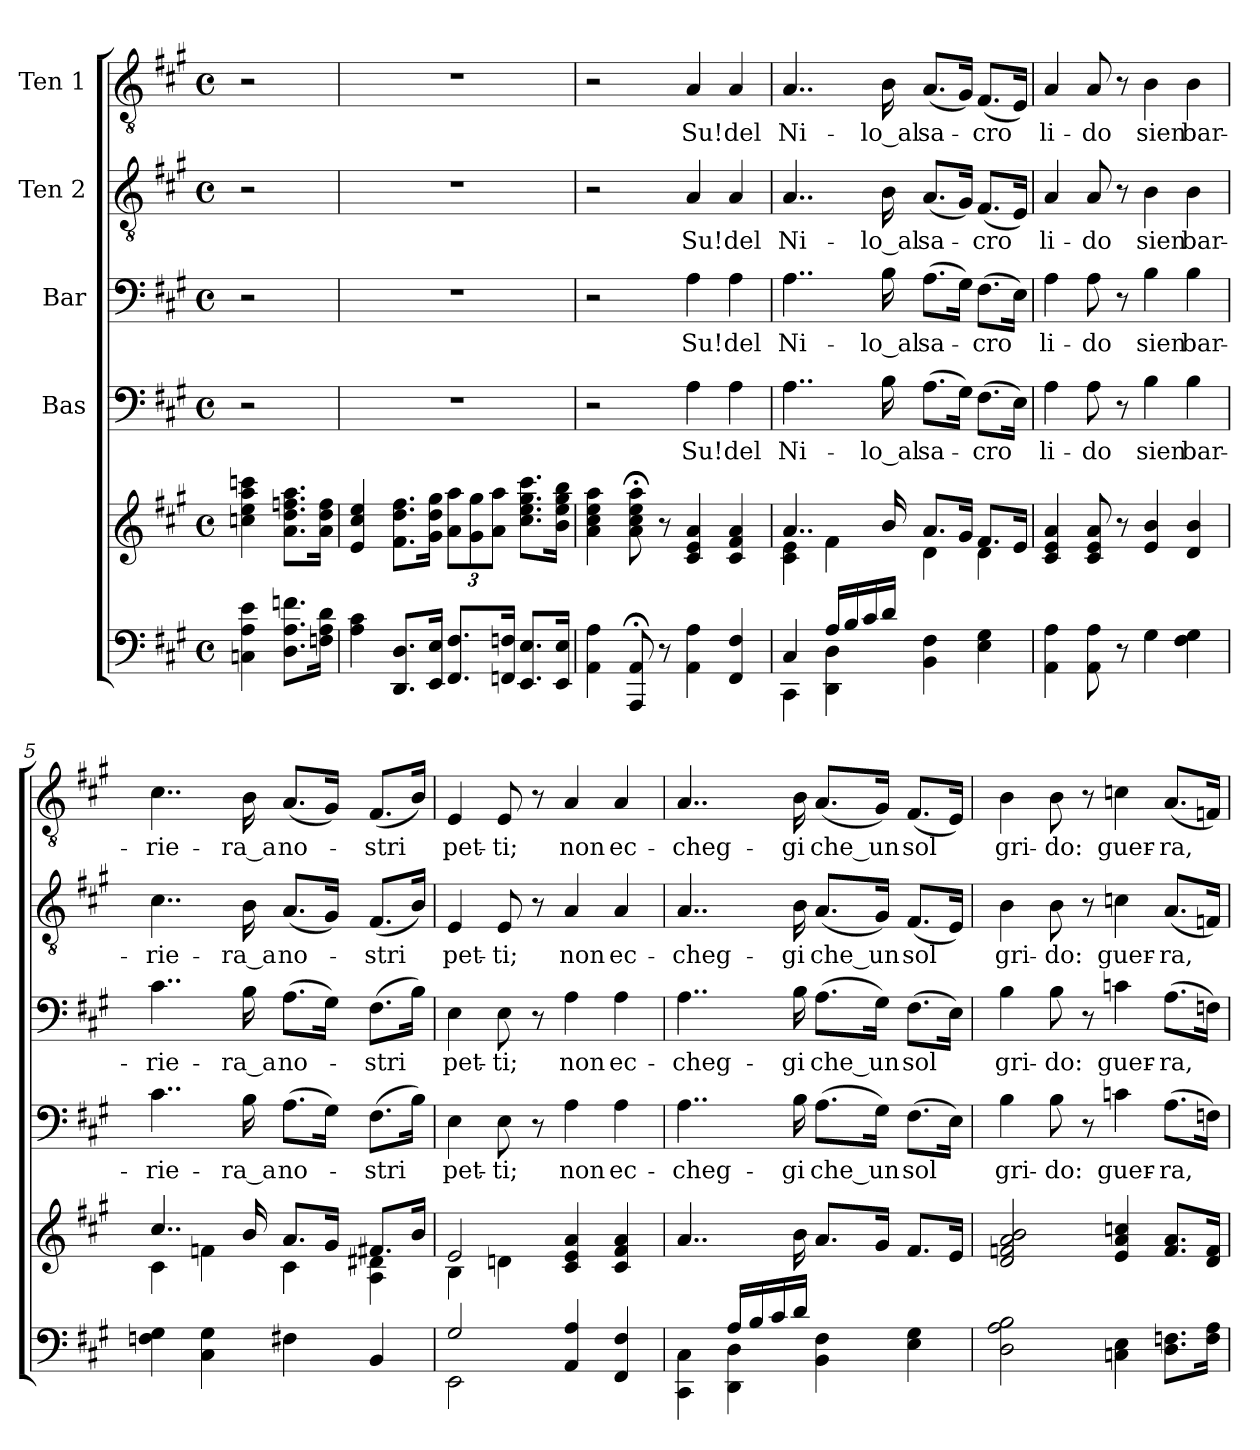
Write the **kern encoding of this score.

**kern	**kern	**kern	**text	**kern	**text	**kern	**text	**kern	**text
*part5	*part5	*part4	*part4	*part3	*part3	*part2	*part2	*part1	*part1
*staff6	*staff5	*staff4	*staff4	*staff3	*staff3	*staff2	*staff2	*staff1	*staff1
*	*	*I"Bas	*	*I"Bar	*	*I"Ten 2	*	*I"Ten 1	*
*clefF4	*clefG2	*clefF4	*	*clefF4	*	*clefGv2	*	*clefGv2	*
*k[f#c#g#]	*k[f#c#g#]	*k[f#c#g#]	*	*k[f#c#g#]	*	*k[f#c#g#]	*	*k[f#c#g#]	*
*A:	*A:	*A:	*	*A:	*	*A:	*	*A:	*
*M4/4	*M4/4	*M4/4	*	*M4/4	*	*M4/4	*	*M4/4	*
*met(c)	*met(c)	*met(c)	*	*met(c)	*	*met(c)	*	*met(c)	*
*MM96	*MM96	*MM96	*	*MM96	*	*MM96	*	*MM96	*
=	=	=	=	=	=	=	=	=	=
4Cn\ 4A\ 4e\	4ccn\ 4ee\ 4aa\ 4cccn\	2r	.	2r	.	2r	.	2r	.
8.D\ 8.A\ 8.fn\L	8.a\ 8.dd\ 8.ffn\ 8.aa\L	.	.	.	.	.	.	.	.
16Fn\ 16A\ 16d\Jk	16a\ 16dd\ 16ff\Jk	.	.	.	.	.	.	.	.
=1	=1	=1	=1	=1	=1	=1	=1	=1	=1
4A\ 4c#\	4e/ 4cc#/ 4ee/	1r	.	1r	.	1r	.	1r	.
8.DD/ 8.D/L	8.f#\ 8.dd\ 8.ff#\L	.	.	.	.	.	.	.	.
16EE/ 16E/Jk	16g#\ 16dd\ 16gg#\Jk	.	.	.	.	.	.	.	.
*	*Xbrackettup	*	*	*	*	*	*	*	*
8.FF#/ 8.F#/L	12a\ 12aa\L	.	.	.	.	.	.	.	.
.	12g#\ 12gg#\	.	.	.	.	.	.	.	.
.	12a\ 12aa\J	.	.	.	.	.	.	.	.
16FFn/ 16Fn/Jk	.	.	.	.	.	.	.	.	.
8.EE/ 8.E/L	8.cc#\ 8.ee\ 8.gg#\ 8.ccc#\L	.	.	.	.	.	.	.	.
16EE/ 16E/Jk	16b\ 16ee\ 16gg#\ 16bb\Jk	.	.	.	.	.	.	.	.
=2	=2	=2	=2	=2	=2	=2	=2	=2	=2
4AA\ 4A\	4a\ 4cc#\ 4ee\ 4aa\	2r	.	2r	.	2r	.	2r	.
8AAA/; 8AA/;	8a\;< 8cc#\;< 8ee\;< 8aa\;<	.	.	.	.	.	.	.	.
8r	8r	.	.	.	.	.	.	.	.
!	!	!	!LO:LY:b	!	!LO:LY:b	!	!LO:LY:b	!	!LO:LY:b
4AA\ 4A\	4c#/ 4e/ 4a/	4A\	Su!	4A\	Su!	4A/	Su!	4A/	Su!
!	!	!	!LO:LY:b	!	!LO:LY:b	!	!LO:LY:b	!	!LO:LY:b
4FF#/ 4F#/	4c#/ 4f#/ 4a/	4A\	del	4A\	del	4A/	del	4A/	del
=3	=3	=3	=3	=3	=3	=3	=3	=3	=3
*^	*^	*	*	*	*	*	*	*	*
!	!	!	!	!	!LO:LY:b	!	!LO:LY:b	!	!LO:LY:b	!	!LO:LY:b
4CC#\	4C#/	4..a/	4c#\ 4e\	4..A\	Ni-	4..A\	Ni-	4..A/	Ni-	4..A/	Ni-
4DD\ 4D\	16A/LL	.	4f#\	.	.	.	.	.	.	.	.
.	16B/	.	.	.	.	.	.	.	.	.	.
.	16c#/	.	.	.	.	.	.	.	.	.	.
!	!	!	!	!	!LO:LY:b	!	!LO:LY:b	!	!LO:LY:b	!	!LO:LY:b
.	16d/JJ	16b/	.	16B\	-lo_al	16B\	-lo_al	16B\	-lo_al	16B\	-lo_al
!	!	!	!	!	!LO:LY:b	!	!LO:LY:b	!	!LO:LY:b	!	!LO:LY:b
4BB\ 4F#\	2ryy	8.a/L	4d\	(>8.A\L	sa-	(>8.A\L	sa-	(<8.A/L	sa-	(<8.A/L	sa-
.	.	16g#/Jk	.	16G#\Jk)	.	16G#\Jk)	.	16G#/Jk)	.	16G#/Jk)	.
!	!	!	!	!	!LO:LY:b	!	!LO:LY:b	!	!LO:LY:b	!	!LO:LY:b
4E\ 4G#\	.	8.f#/L	4d\	(>8.F#\L	-cro	(>8.F#\L	-cro	(<8.F#/L	-cro	(<8.F#/L	-cro
.	.	16e/Jk	.	16E\Jk)	.	16E\Jk)	.	16E/Jk)	.	16E/Jk)	.
*v	*v	*	*	*	*	*	*	*	*	*	*
*	*v	*v	*	*	*	*	*	*	*	*
=4	=4	=4	=4	=4	=4	=4	=4	=4	=4
!	!	!	!LO:LY:b	!	!LO:LY:b	!	!LO:LY:b	!	!LO:LY:b
4AA\ 4A\	4c#/ 4e/ 4a/	4A\	li-	4A\	li-	4A/	li-	4A/	li-
!	!	!	!LO:LY:b	!	!LO:LY:b	!	!LO:LY:b	!	!LO:LY:b
8AA\ 8A\	8c#/ 8e/ 8a/	8A\	-do	8A\	-do	8A/	-do	8A/	-do
8r	8r	8r	.	8r	.	8r	.	8r	.
!	!	!	!LO:LY:b	!	!LO:LY:b	!	!LO:LY:b	!	!LO:LY:b
4G#\	4e/ 4b/	4B\	sien	4B\	sien	4B\	sien	4B\	sien
!	!	!	!LO:LY:b	!	!LO:LY:b	!	!LO:LY:b	!	!LO:LY:b
4F#\ 4G#\	4d/ 4b/	4B\	bar-	4B\	bar-	4B\	bar-	4B\	bar-
!!LO:LB:g=z
=5	=5	=5	=5	=5	=5	=5	=5	=5	=5
*	*^	*	*	*	*	*	*	*	*
!	!	!	!	!LO:LY:b	!	!LO:LY:b	!	!LO:LY:b	!	!LO:LY:b
4Fn\ 4G#\	4..cc#/	4c#\	4..c#\	-rie-	4..c#\	-rie-	4..c#\	-rie-	4..c#\	-rie-
4C#\ 4G#\	.	4fn\	.	.	.	.	.	.	.	.
!	!	!	!	!LO:LY:b	!	!LO:LY:b	!	!LO:LY:b	!	!LO:LY:b
.	16b/	.	16B\	-ra_a	16B\	-ra_a	16B\	-ra_a	16B\	-ra_a
!	!	!	!	!LO:LY:b	!	!LO:LY:b	!	!LO:LY:b	!	!LO:LY:b
4F#X\	8.a/L	4c#\	(>8.A\L	no-	(>8.A\L	no-	(<8.A/L	no-	(<8.A/L	no-
.	16g#/Jk	.	16G#\Jk)	.	16G#\Jk)	.	16G#/Jk)	.	16G#/Jk)	.
!	!	!	!	!LO:LY:b	!	!LO:LY:b	!	!LO:LY:b	!	!LO:LY:b
4BB/	8.f#X/L	4A\ 4d#X\	(>8.F#\L	-stri	(>8.F#\L	-stri	(<8.F#/L	-stri	(<8.F#/L	-stri
.	16b/Jk	.	16B\Jk)	.	16B\Jk)	.	16B/Jk)	.	16B/Jk)	.
=6	=6	=6	=6	=6	=6	=6	=6	=6	=6	=6
*^	*	*	*	*	*	*	*	*	*	*
!	!	!	!	!	!LO:LY:b	!	!LO:LY:b	!	!LO:LY:b	!	!LO:LY:b
2EE\	2G#/	2e/	4B\	4E\	pet-	4E\	pet-	4E/	pet-	4E/	pet-
!	!	!	!	!	!LO:LY:b	!	!LO:LY:b	!	!LO:LY:b	!	!LO:LY:b
.	.	.	4dn\	8E\	-ti;	8E\	-ti;	8E/	-ti;	8E/	-ti;
.	.	.	.	8r	.	8r	.	8r	.	8r	.
!	!	!	!	!	!LO:LY:b	!	!LO:LY:b	!	!LO:LY:b	!	!LO:LY:b
4AA/ 4A/	2ryy	4c#/ 4e/ 4a/	2ryy	4A\	non	4A\	non	4A/	non	4A/	non
!	!	!	!	!	!LO:LY:b	!	!LO:LY:b	!	!LO:LY:b	!	!LO:LY:b
4FF#/ 4F#/	.	4c#/ 4f#/ 4a/	.	4A\	ec-	4A\	ec-	4A/	ec-	4A/	ec-
*	*	*v	*v	*	*	*	*	*	*	*	*
=7	=7	=7	=7	=7	=7	=7	=7	=7	=7	=7
!	!	!	!	!LO:LY:b	!	!LO:LY:b	!	!LO:LY:b	!	!LO:LY:b
4CC#\ 4C#\	4ryy	4..a/	4..A\	-cheg-	4..A\	-cheg-	4..A/	-cheg-	4..A/	-cheg-
4DD\ 4D\	16A/LL	.	.	.	.	.	.	.	.	.
.	16B/	.	.	.	.	.	.	.	.	.
.	16c#/	.	.	.	.	.	.	.	.	.
!	!	!	!	!LO:LY:b	!	!LO:LY:b	!	!LO:LY:b	!	!LO:LY:b
.	16d/JJ	16b\	16B\	-gi	16B\	-gi	16B\	-gi	16B\	-gi
!	!	!	!	!LO:LY:b	!	!LO:LY:b	!	!LO:LY:b	!	!LO:LY:b
4BB\ 4F#\	2ryy	8.a/L	(>8.A\L	che_un	(>8.A\L	che_un	(<8.A/L	che_un	(<8.A/L	che_un
.	.	16g#/Jk	16G#\Jk)	.	16G#\Jk)	.	16G#/Jk)	.	16G#/Jk)	.
!	!	!	!	!LO:LY:b	!	!LO:LY:b	!	!LO:LY:b	!	!LO:LY:b
4E\ 4G#\	.	8.f#/L	(>8.F#\L	sol	(>8.F#\L	sol	(<8.F#/L	sol	(<8.F#/L	sol
.	.	16e/Jk	16E\Jk)	.	16E\Jk)	.	16E/Jk)	.	16E/Jk)	.
*v	*v	*	*	*	*	*	*	*	*	*
=8	=8	=8	=8	=8	=8	=8	=8	=8	=8
!	!	!	!LO:LY:b	!	!LO:LY:b	!	!LO:LY:b	!	!LO:LY:b
2D\ 2A\ 2B\	2d/ 2fn/ 2a/ 2b/	4B\	gri-	4B\	gri-	4B\	gri-	4B\	gri-
!	!	!	!LO:LY:b	!	!LO:LY:b	!	!LO:LY:b	!	!LO:LY:b
.	.	8B\	-do:	8B\	-do:	8B\	-do:	8B\	-do:
.	.	8r	.	8r	.	8r	.	8r	.
!	!	!	!LO:LY:b	!	!LO:LY:b	!	!LO:LY:b	!	!LO:LY:b
4Cn\ 4E\	4e/ 4a/ 4ccn/	4cn\	guer-	4cn\	guer-	4cn\	guer-	4cn\	guer-
!	!	!	!LO:LY:b	!	!LO:LY:b	!	!LO:LY:b	!	!LO:LY:b
8.D\ 8.Fn\L	8.f/ 8.a/L	(>8.A\L	-ra,	(>8.A\L	-ra,	(<8.A/L	-ra,	(<8.A/L	-ra,
16F\ 16A\Jk	16d/ 16f/Jk	16Fn\Jk)	.	16Fn\Jk)	.	16Fn/Jk)	.	16Fn/Jk)	.
=	=	=	=	=	=	=	=	=	=
*-	*-	*-	*-	*-	*-	*-	*-	*-	*-
